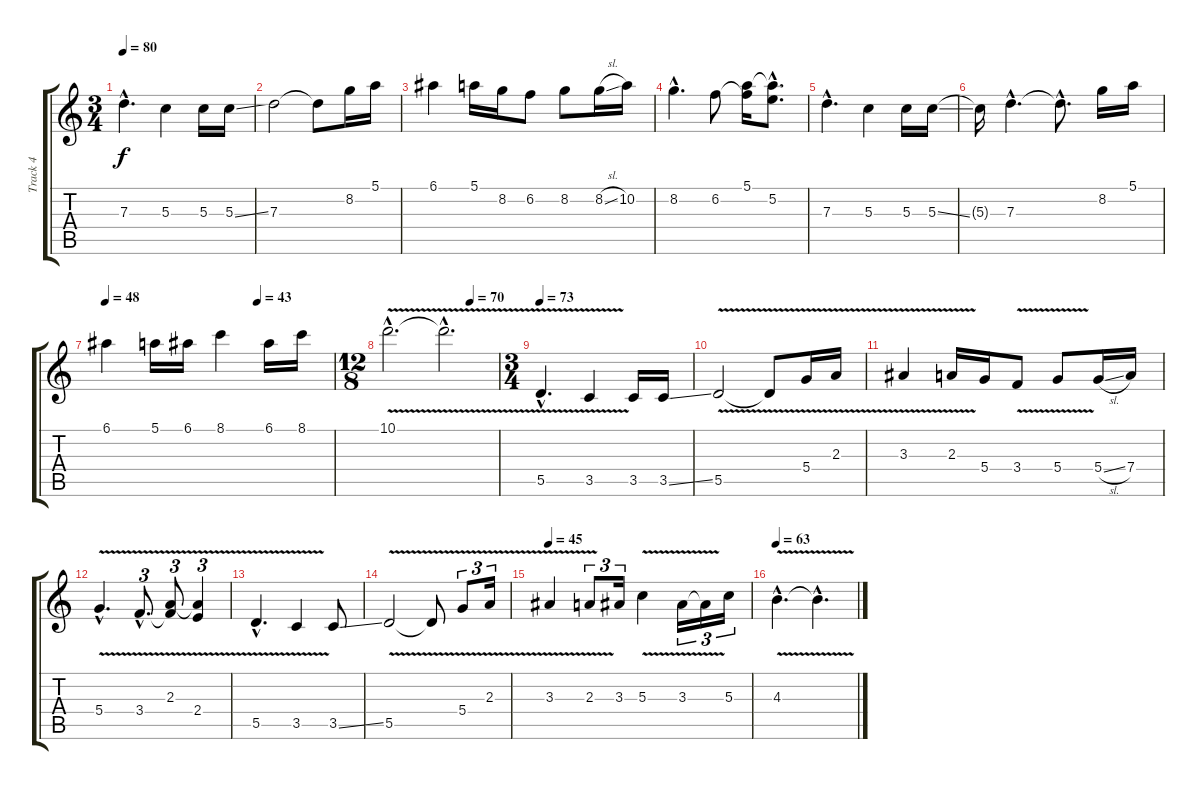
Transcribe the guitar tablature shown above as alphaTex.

\track ("Track 4" "Track 4") {instrument electricguitarjazz}
\staff {score tabs}
\tuning (E4 B3 G3 D3 A2 E2) {hide}
\ts (3 4)
\tempo 80
\tempo 60
\tempo 80
\clef g2
\ks c
7.3{hac}.4{d dy f volume 7 balance 10 instrument acousticguitarsteel} 5.3.4 5.3.16 5.3{ss}.16 |
7.3.2 7.3{t}.8 8.2.16 5.1.16 |
6.1.4 5.1.16 8.2.16 6.2.8 8.2.8 8.2{sl}.16 10.2.16 |
8.2{hac}.4{d} 6.2.8 (5.1 6.2{t}).16 (5.1{hac t} 5.2{hac}).8{d} |
7.3{hac}.4{d balance 14 instrument acousticguitarsteel} 5.3.4 5.3.16 5.3{ss}.16 |
5.3{t}.16 7.3{hac}.4{d} 7.3{hac t}.8{d} 8.2.16 5.1.16 |
\tempo 48
\tempo (43 0.6666666666666666)
6.1.4 5.1.16 6.1.16 8.1.4 6.1.16 8.1.16 |
\ts (12 8)
\tempo (70 0.75)
10.1{v hac}.2{d} 10.1{hac t}.2{d} |
\ts (3 4)
\tempo 73
5.5{v hac}.4{d volume 14 balance 10 instrument distortionguitar} 3.5{v}.4 3.5.16 3.5{ss}.16 |
5.5{v}.2 5.5{t}.8 5.4{v}.16 2.3{v}.16 |
3.3{v}.4 2.3{v}.16 5.4.16 3.4{v}.8 5.4{v}.8 5.4{sl}.16 7.4.16 |
5.4{v hac}.4{d} 3.4{v hac}.8{d tu (3 2)} (2.3 3.4{t}).8{tu (3 2)} (2.3{t} 2.4{v}).4{tu (3 2)} |
5.5{v hac}.4{d balance 13} 3.5{v}.4 3.5{ss}.8 |
5.5{v}.2 5.5{t}.8 5.4{v}.8{tu (3 2)} 2.3{v}.16{tu (3 2)} |
\tempo 45
3.3{v}.4 2.3{v}.8{tu (3 2)} 3.3.16{tu (3 2)} 5.3{v}.4 3.3{v}.16{tu (3 2)} 3.3{t}.16{tu (3 2)} 5.3.16{tu (3 2)} |
\tempo 63
4.3{v hac}.4{d} 4.3{hac t}.4{d volume 3}
